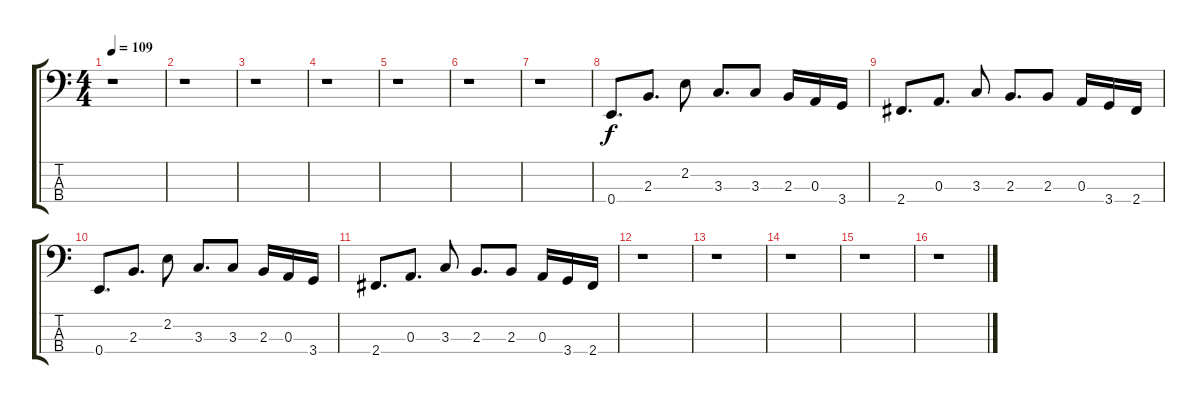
\track "" {instrument fretlessbass}
\staff {score tabs}
\tuning (G2 D2 A1 E1) {hide}
\ts (4 4)
\tempo 109
\clef f4
\ks c
r.1{dy f} |
r.1 |
r.1 |
r.1 |
r.1 |
r.1 |
r.1 |
0.4.8{d} 2.3.8{d} 2.2.8 3.3.8{d} 3.3.8 2.3.16 0.3.16 3.4.16 |
2.4.8{d} 0.3.8{d} 3.3.8 2.3.8{d} 2.3.8 0.3.16 3.4.16 2.4.16 |
0.4.8{d} 2.3.8{d} 2.2.8 3.3.8{d} 3.3.8 2.3.16 0.3.16 3.4.16 |
2.4.8{d} 0.3.8{d} 3.3.8 2.3.8{d} 2.3.8 0.3.16 3.4.16 2.4.16 |
r.1 |
r.1 |
r.1 |
r.1 |
r.1
